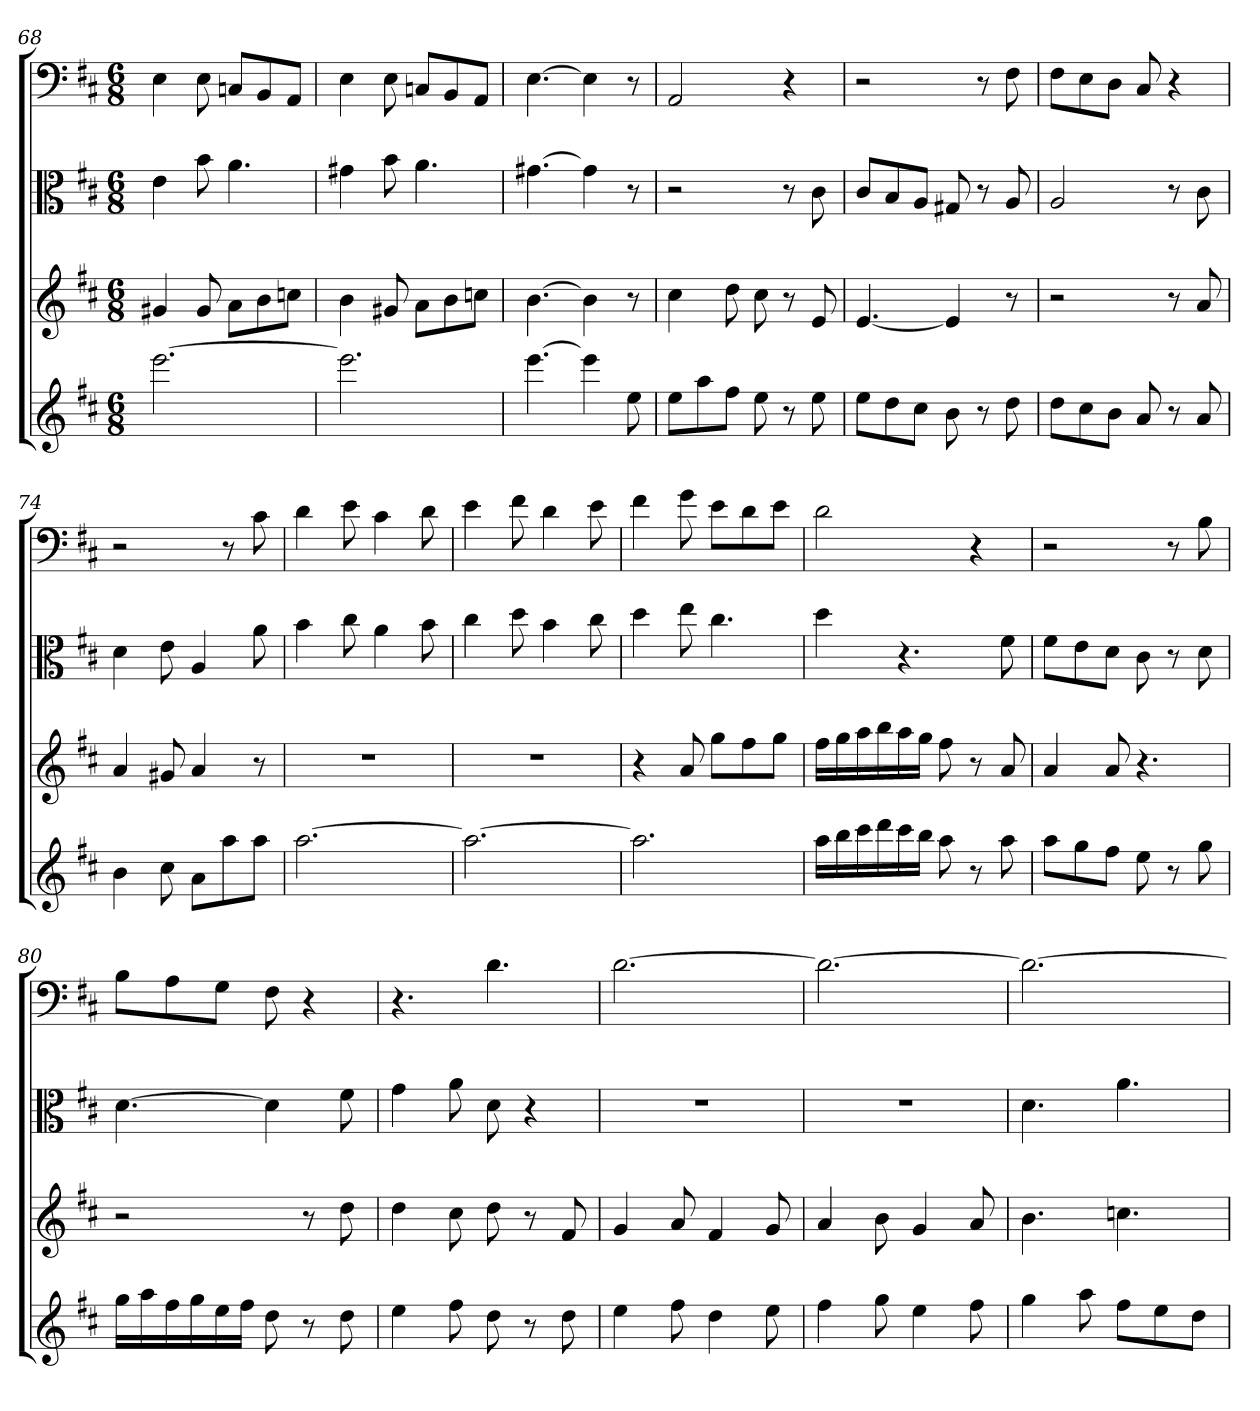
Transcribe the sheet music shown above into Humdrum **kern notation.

**kern	**kern	**kern	**kern
*part4	*part3	*part2	*part1
*staff4	*staff3	*staff2	*staff1
*	*	*clefC3	*clefF4
*k[f#c#]	*k[f#c#]	*k[f#c#]	*k[f#c#]
*D:	*D:	*D:	*D:
*M6/8	*M6/8	*M6/8	*M6/8
=68	=68	=68	=68
[2.eee	4g#X	4e	4E
.	8g#	8b	8E
.	8aL	4.a	8Cn/L
.	8b	.	8BB/
.	8ccnJ	.	8AA/J
=69	=69	=69	=69
2.eee]	4b	4g#X	4E
.	8g#X	8b	8E
.	8aL	4.a	8Cn/L
.	8b	.	8BB/
.	8ccnJ	.	8AA/J
=70	=70	=70	=70
[4.eee	[4.b	[4.g#X	[4.E
4eee]	4b]	4g#]	4E]
8ee	8r	8r	8r
=71	=71	=71	=71
8eeL	4cc#	2r	2AA
8aa	.	.	.
8ff#J	8dd	.	.
8ee	8cc#	.	.
8r	8r	8r	4r
8ee	8e	8c#	.
=72	=72	=72	=72
8eeL	[4.e	8c#/L	2r
8dd	.	8B/	.
8cc#J	.	8A/J	.
8b	4e]	8G#X	.
8r	.	8r	8r
8dd	8r	8A	8F#
=73	=73	=73	=73
8ddL	2r	2A	8F#\L
8cc#	.	.	8E\
8bJ	.	.	8D\J
8a	.	.	8C#
8r	8r	8r	4r
8a	8a	8c#	.
=74	=74	=74	=74
4b	4a	4d	2r
8cc#	8g#X	8e	.
8aL	4a	4A	.
8aa	.	.	8r
8aaJ	8r	8a	8c#
=75	=75	=75	=75
[2.aa	2.r	4b	4d
.	.	8cc#	8e
.	.	4a	4c#
.	.	8b	8d
=76	=76	=76	=76
2.aa_	2.r	4cc#	4e
.	.	8dd	8f#
.	.	4b	4d
.	.	8cc#	8e
=77	=77	=77	=77
2.aa]	4r	4dd	4f#
.	8a	8ee	8g
.	8ggL	4.cc#	8e\L
.	8ff#	.	8d\
.	8ggJ	.	8e\J
=78	=78	=78	=78
16aaLL	16ff#LL	4dd	2d
16bb	16gg	.	.
16ccc#	16aa	.	.
16ddd	16bb	.	.
16ccc#	16aa	4.r	.
16bbJJ	16ggJJ	.	.
8aa	8ff#	.	.
8r	8r	.	4r
8aa	8a	8f#	.
=79	=79	=79	=79
8aaL	4a	8f#\L	2r
8gg	.	8e\	.
8ff#J	8a	8d\J	.
8ee	4.r	8c#	.
8r	.	8r	8r
8gg	.	8d	8B
=80	=80	=80	=80
16ggLL	2r	[4.d	8B\L
16aa	.	.	.
16ff#	.	.	8A\
16gg	.	.	.
16ee	.	.	8G\J
16ff#JJ	.	.	.
8dd	.	4d]	8F#
8r	8r	.	4r
8dd	8dd	8f#	.
=81	=81	=81	=81
4ee	4dd	4g	4.r
8ff#	8cc#	8a	.
8dd	8dd	8d	4.d
8r	8r	4r	.
8dd	8f#	.	.
=82	=82	=82	=82
4ee	4g	2.r	[2.d
8ff#	8a	.	.
4dd	4f#	.	.
8ee	8g	.	.
=83	=83	=83	=83
4ff#	4a	2.r	2.d_
8gg	8b	.	.
4ee	4g	.	.
8ff#	8a	.	.
=84	=84	=84	=84
4gg	4.b	4.d	2.d_
8aa	.	.	.
8ff#L	4.ccn	4.a	.
8ee	.	.	.
8ddJ	.	.	.
=	=	=	=
*-	*-	*-	*-
